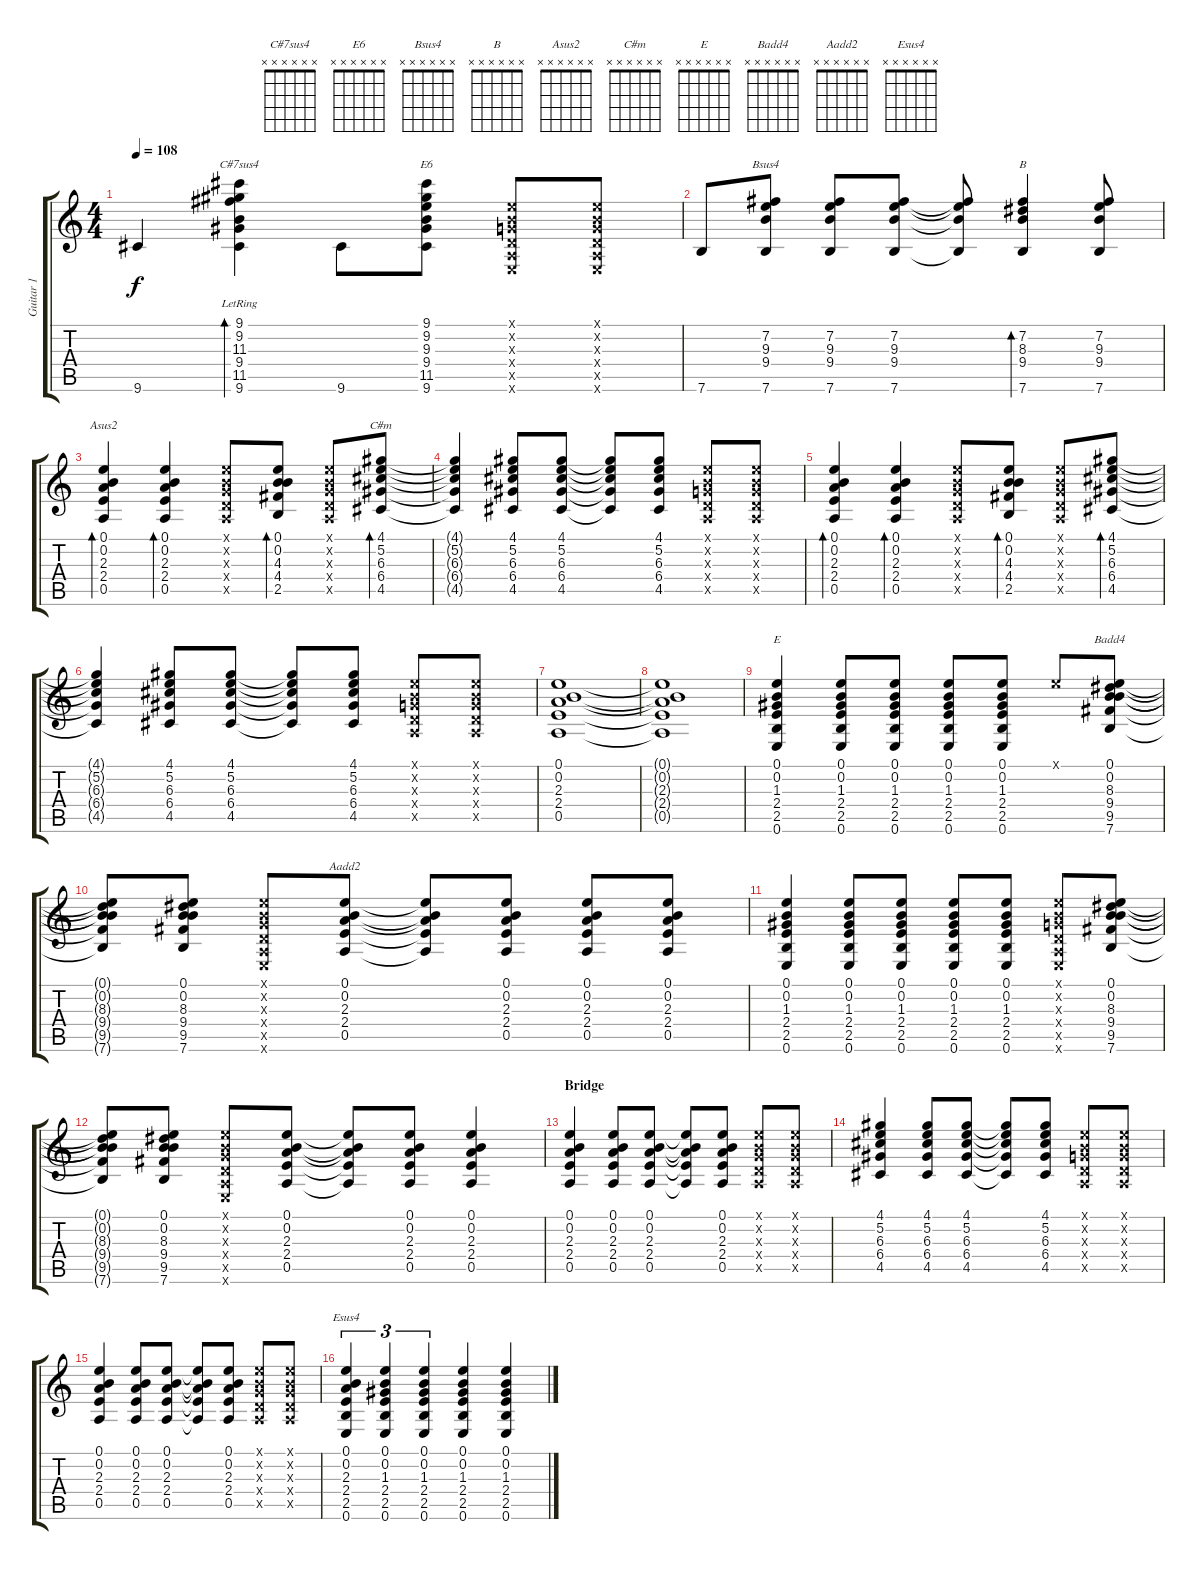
\track ("Guitar 1" "Guitar 1") {instrument acousticguitarsteel}
\staff {score tabs}
\tuning (E4 B3 G3 D3 A2 E2) {hide}
\chord ("C#7sus4" x x x x x x) {firstfret 0}
\chord ("E6" x x x x x x) {firstfret 0}
\chord ("Bsus4" x x x x x x) {firstfret 0}
\chord ("B" x x x x x x) {firstfret 0}
\chord ("Asus2" x x x x x x) {firstfret 0}
\chord ("C#m" x x x x x x) {firstfret 0}
\chord ("E" x x x x x x) {firstfret 0}
\chord ("Badd4" x x x x x x) {firstfret 0}
\chord ("Aadd2" x x x x x x) {firstfret 0}
\chord ("Esus4" x x x x x x) {firstfret 0}
\ts (4 4)
\tempo 108
\clef g2
\ks c
9.6.4{dy f} (9.1{lr} 9.2{lr} 11.3{lr} 9.4{lr} 11.5{lr} 9.6{lr}).4{bd 120 ch "C#7sus4"} 9.6.8 (9.1 9.2 9.3 9.4 11.5 9.6).8{ch "E6"} (0.1{x} 0.2{x} 0.3{x} 0.4{x} 0.5{x} 0.6{x}).8 (0.1{x} 0.2{x} 0.3{x} 0.4{x} 0.5{x} 0.6{x}).8 |
7.6.8 (7.2 9.3 9.4 7.6).8{ch "Bsus4"} (7.2 9.3 9.4 7.6).8 (7.2 9.3 9.4 7.6).8 (7.2{t} 9.3{t} 9.4{t} 7.6{t}).8 (7.2 8.3 9.4 7.6).4{bd 120 ch "B"} (7.2 9.3 9.4 7.6).8 |
(0.1 0.2 2.3 2.4 0.5).4{bd 120 ch "Asus2"} (0.1 0.2 2.3 2.4 0.5).4{bd 120} (0.1{x} 0.2{x} 0.3{x} 0.4{x} 0.5{x}).8 (0.1 0.2 4.3 4.4 2.5).8{bd 120} (0.1{x} 0.2{x} 0.3{x} 0.4{x} 0.5{x}).8 (4.1 5.2 6.3 6.4 4.5).8{bd 120 ch "C#m"} |
(4.1{t} 5.2{t} 6.3{t} 6.4{t} 4.5{t}).4 (4.1 5.2 6.3 6.4 4.5).8 (4.1 5.2 6.3 6.4 4.5).8 (4.1{t} 5.2{t} 6.3{t} 6.4{t} 4.5{t}).8 (4.1 5.2 6.3 6.4 4.5).8 (0.1{x} 0.2{x} 0.3{x} 0.4{x} 0.5{x}).8 (0.1{x} 0.2{x} 0.3{x} 0.4{x} 0.5{x}).8 |
(0.1 0.2 2.3 2.4 0.5).4{bd 120} (0.1 0.2 2.3 2.4 0.5).4{bd 120} (0.1{x} 0.2{x} 0.3{x} 0.4{x} 0.5{x}).8 (0.1 0.2 4.3 4.4 2.5).8{bd 120} (0.1{x} 0.2{x} 0.3{x} 0.4{x} 0.5{x}).8 (4.1 5.2 6.3 6.4 4.5).8{bd 120} |
(4.1{t} 5.2{t} 6.3{t} 6.4{t} 4.5{t}).4 (4.1 5.2 6.3 6.4 4.5).8 (4.1 5.2 6.3 6.4 4.5).8 (4.1{t} 5.2{t} 6.3{t} 6.4{t} 4.5{t}).8 (4.1 5.2 6.3 6.4 4.5).8 (0.1{x} 0.2{x} 0.3{x} 0.4{x} 0.5{x}).8 (0.1{x} 0.2{x} 0.3{x} 0.4{x} 0.5{x}).8 |
(0.1 0.2 2.3 2.4 0.5).1 |
(0.1{t} 0.2{t} 2.3{t} 2.4{t} 0.5{t}).1 |
(0.1 0.2 1.3 2.4 2.5 0.6).4{ch "E"} (0.1 0.2 1.3 2.4 2.5 0.6).8 (0.1 0.2 1.3 2.4 2.5 0.6).8 (0.1 0.2 1.3 2.4 2.5 0.6).8 (0.1 0.2 1.3 2.4 2.5 0.6).8 0.1{x}.8 (0.1 0.2 8.3 9.4 9.5 7.6).8{ch "Badd4"} |
(0.1{t} 0.2{t} 8.3{t} 9.4{t} 9.5{t} 7.6{t}).8 (0.1 0.2 8.3 9.4 9.5 7.6).8 (0.1{x} 0.2{x} 0.3{x} 0.4{x} 0.5{x} 0.6{x}).8 (0.1 0.2 2.3 2.4 0.5).8{ch "Aadd2"} (0.1{t} 0.2{t} 2.3{t} 2.4{t} 0.5{t}).8 (0.1 0.2 2.3 2.4 0.5).8 (0.1 0.2 2.3 2.4 0.5).8 (0.1 0.2 2.3 2.4 0.5).8 |
(0.1 0.2 1.3 2.4 2.5 0.6).4 (0.1 0.2 1.3 2.4 2.5 0.6).8 (0.1 0.2 1.3 2.4 2.5 0.6).8 (0.1 0.2 1.3 2.4 2.5 0.6).8 (0.1 0.2 1.3 2.4 2.5 0.6).8 (0.1{x} 0.2{x} 0.3{x} 0.4{x} 0.5{x} 0.6{x}).8 (0.1 0.2 8.3 9.4 9.5 7.6).8 |
(0.1{t} 0.2{t} 8.3{t} 9.4{t} 9.5{t} 7.6{t}).8 (0.1 0.2 8.3 9.4 9.5 7.6).8 (0.1{x} 0.2{x} 0.3{x} 0.4{x} 0.5{x} 0.6{x}).8 (0.1 0.2 2.3 2.4 0.5).8 (0.1{t} 0.2{t} 2.3{t} 2.4{t} 0.5{t}).8 (0.1 0.2 2.3 2.4 0.5).8 (0.1 0.2 2.3 2.4 0.5).4 |
\section ("" "Bridge")
(0.1 0.2 2.3 2.4 0.5).4 (0.1 0.2 2.3 2.4 0.5).8 (0.1 0.2 2.3 2.4 0.5).8 (0.1{t} 0.2{t} 2.3{t} 2.4{t} 0.5{t}).8 (0.1 0.2 2.3 2.4 0.5).8 (0.1{x} 0.2{x} 0.3{x} 0.4{x} 0.5{x}).8 (0.1{x} 0.2{x} 0.3{x} 0.4{x} 0.5{x}).8 |
(4.1 5.2 6.3 6.4 4.5).4 (4.1 5.2 6.3 6.4 4.5).8 (4.1 5.2 6.3 6.4 4.5).8 (4.1{t} 5.2{t} 6.3{t} 6.4{t} 4.5{t}).8 (4.1 5.2 6.3 6.4 4.5).8 (0.1{x} 0.2{x} 0.3{x} 0.4{x} 0.5{x}).8 (0.1{x} 0.2{x} 0.3{x} 0.4{x} 0.5{x}).8 |
(0.1 0.2 2.3 2.4 0.5).4 (0.1 0.2 2.3 2.4 0.5).8 (0.1 0.2 2.3 2.4 0.5).8 (0.1{t} 0.2{t} 2.3{t} 2.4{t} 0.5{t}).8 (0.1 0.2 2.3 2.4 0.5).8 (0.1{x} 0.2{x} 0.3{x} 0.4{x} 0.5{x}).8 (0.1{x} 0.2{x} 0.3{x} 0.4{x} 0.5{x}).8 |
(0.1 0.2 2.3 2.4 2.5 0.6).4{tu (3 2) ch "Esus4"} (0.1 0.2 1.3 2.4 2.5 0.6).4{tu (3 2)} (0.1 0.2 1.3 2.4 2.5 0.6).4{tu (3 2)} (0.1 0.2 1.3 2.4 2.5 0.6).4 (0.1 0.2 1.3 2.4 2.5 0.6).4
